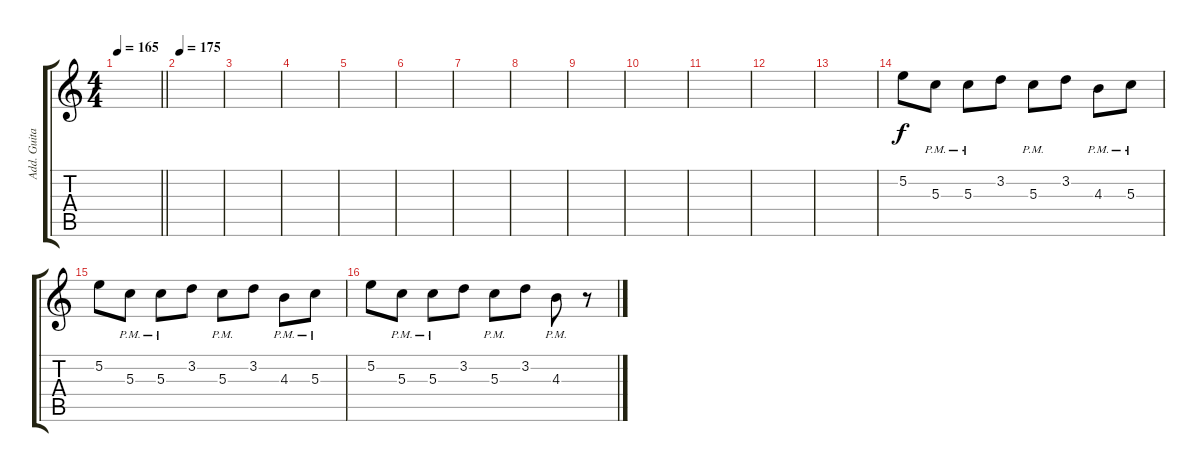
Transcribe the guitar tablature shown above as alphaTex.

\track ("Add. Guitar 1" "Add. Guita") {instrument distortionguitar}
\staff {score tabs}
\tuning (E4 B3 G3 D3 A2 E2) {hide}
\ts (4 4)
\tempo 165
\clef g2
\barLineRight lightlight
\ks c
|
\tempo 175
|
|
|
|
|
|
|
|
|
|
|
|
5.2.8 5.3{pm}.8 5.3{pm}.8 3.2.8 5.3{pm}.8 3.2.8 4.3{pm}.8 5.3{pm}.8 |
5.2.8 5.3{pm}.8 5.3{pm}.8 3.2.8 5.3{pm}.8 3.2.8 4.3{pm}.8 5.3{pm}.8 |
5.2.8 5.3{pm}.8 5.3{pm}.8 3.2.8 5.3{pm}.8 3.2.8 4.3{pm}.8 r.8
